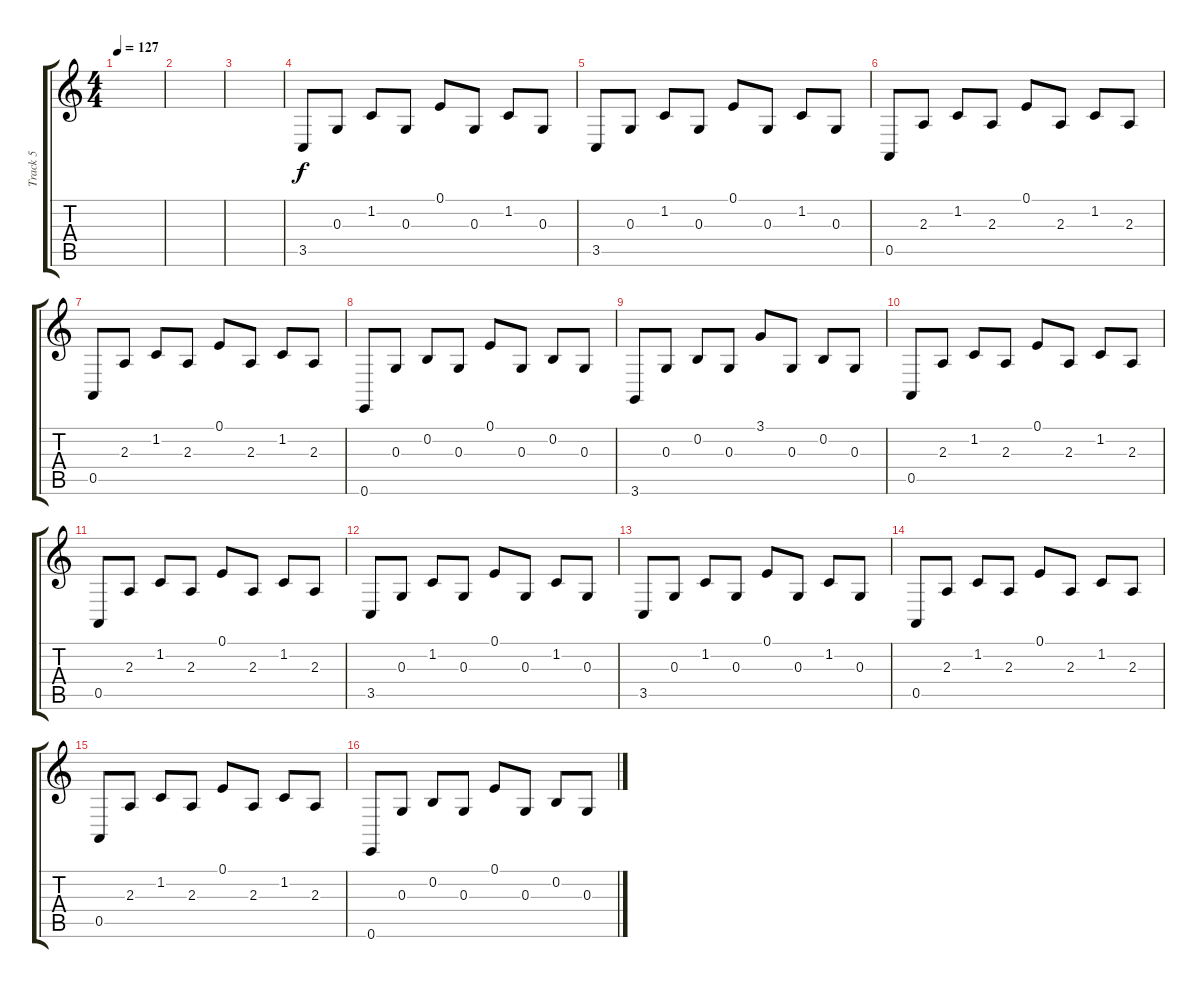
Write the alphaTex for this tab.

\track ("Track 5" "Track 5") {instrument sitar}
\staff {score tabs}
\tuning (E4 B3 G3 D3 A2 E2) {hide}
\ts (4 4)
\tempo 127
\clef g2
\ks c
|
|
|
3.5.8{instrument electricguitarclean} 0.3.8 1.2.8 0.3.8 0.1.8 0.3.8 1.2.8 0.3.8 |
3.5.8 0.3.8 1.2.8 0.3.8 0.1.8 0.3.8 1.2.8 0.3.8 |
0.5.8 2.3.8 1.2.8 2.3.8 0.1.8 2.3.8 1.2.8 2.3.8 |
0.5.8 2.3.8 1.2.8 2.3.8 0.1.8 2.3.8 1.2.8 2.3.8 |
0.6.8 0.3.8 0.2.8 0.3.8 0.1.8 0.3.8 0.2.8 0.3.8 |
3.6.8 0.3.8 0.2.8 0.3.8 3.1.8 0.3.8 0.2.8 0.3.8 |
0.5.8 2.3.8 1.2.8 2.3.8 0.1.8 2.3.8 1.2.8 2.3.8 |
0.5.8 2.3.8 1.2.8 2.3.8 0.1.8 2.3.8 1.2.8 2.3.8 |
3.5.8{instrument electricguitarclean} 0.3.8 1.2.8 0.3.8 0.1.8 0.3.8 1.2.8 0.3.8 |
3.5.8 0.3.8 1.2.8 0.3.8 0.1.8 0.3.8 1.2.8 0.3.8 |
0.5.8 2.3.8 1.2.8 2.3.8 0.1.8 2.3.8 1.2.8 2.3.8 |
0.5.8 2.3.8 1.2.8 2.3.8 0.1.8 2.3.8 1.2.8 2.3.8 |
0.6.8 0.3.8 0.2.8 0.3.8 0.1.8 0.3.8 0.2.8 0.3.8
